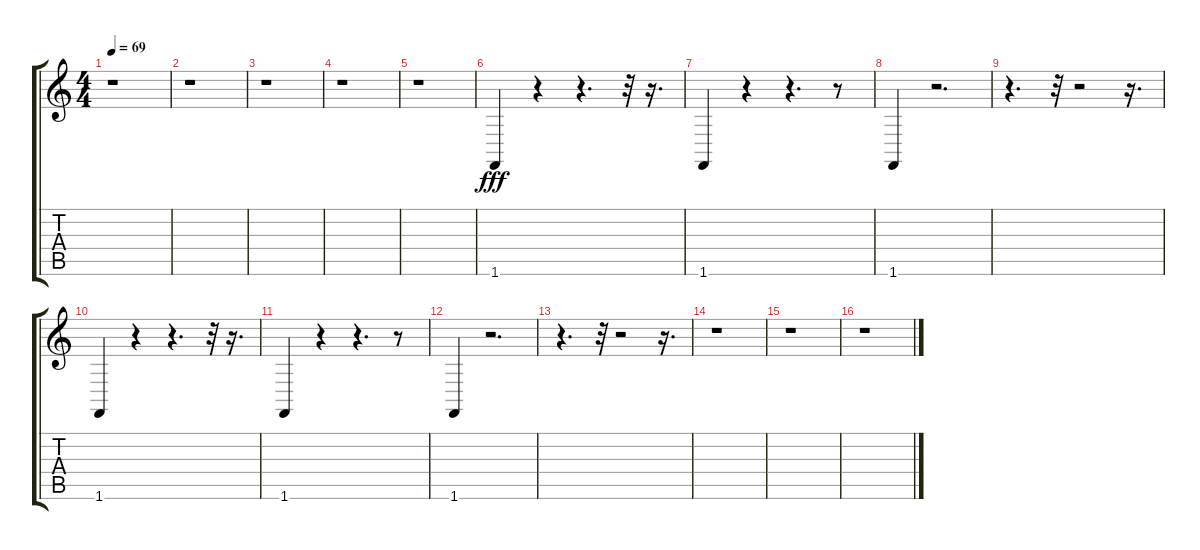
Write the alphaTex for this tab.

\track "" {instrument timpani}
\staff {score tabs}
\tuning (E4 B3 G3 D3 A2 E2) {hide}
\ts (4 4)
\tempo 69
\clef g2
\ks c
r.1{dy fff} |
r.1 |
r.1 |
r.1 |
r.1 |
1.6.4 r.4 r.4{d} r.32 r.16{d} |
1.6.4 r.4 r.4{d} r.8 |
1.6.4 r.2{d} |
r.4{d} r.32 r.2 r.16{d} |
1.6.4 r.4 r.4{d} r.32 r.16{d} |
1.6.4 r.4 r.4{d} r.8 |
1.6.4 r.2{d} |
r.4{d} r.32 r.2 r.16{d} |
r.1 |
r.1 |
r.1
